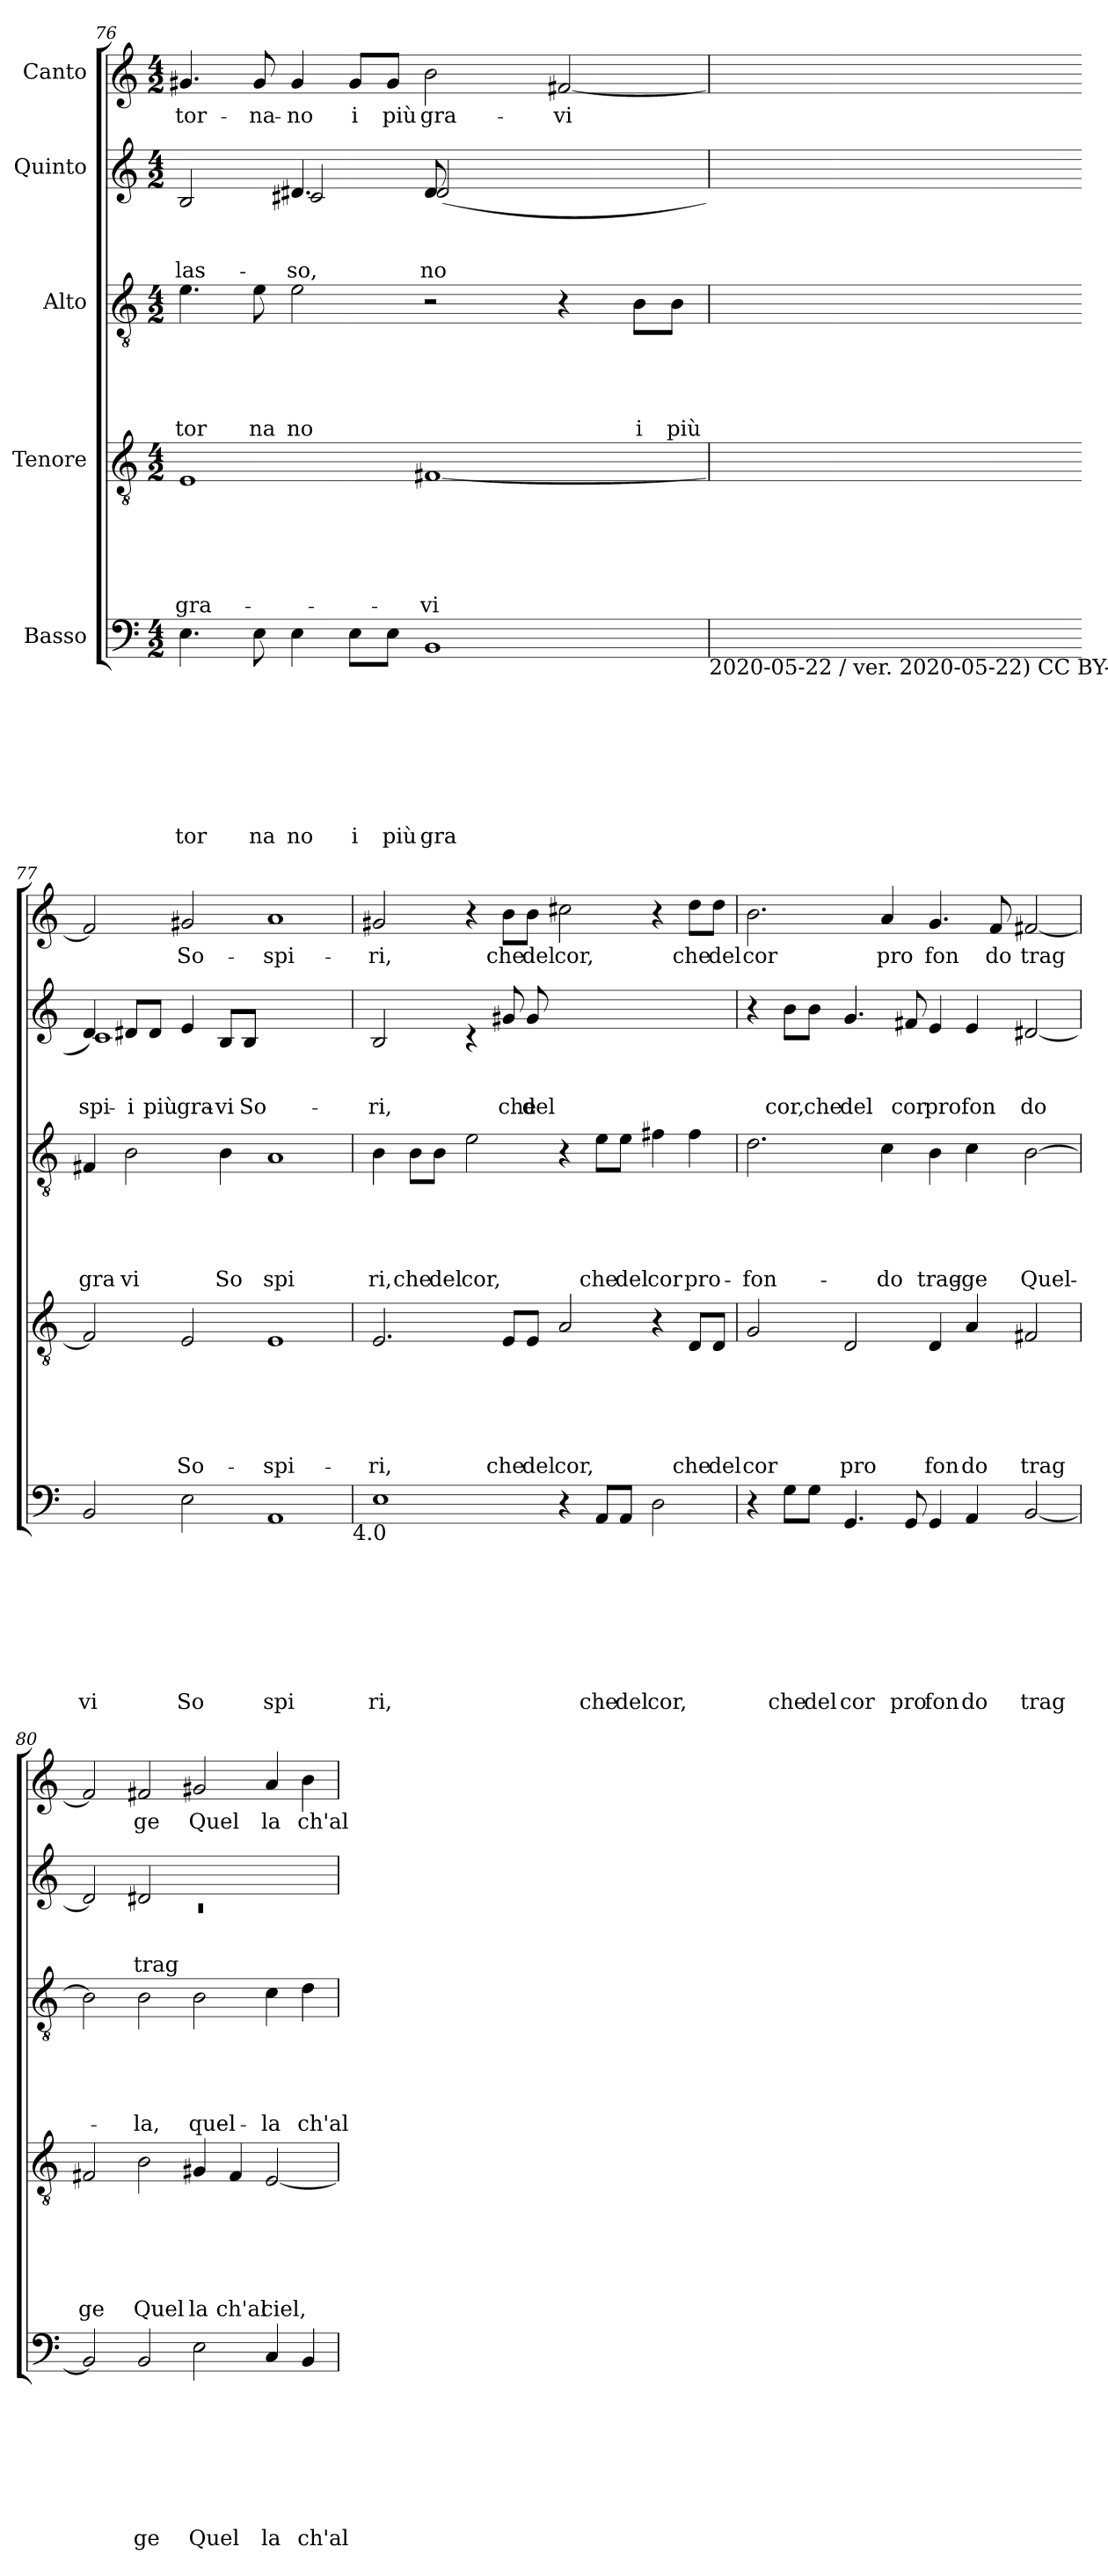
**kern	**text	**text	**text	**text	**text	**text	**text	**text	**kern	**text	**text	**text	**text	**text	**text	**kern	**text	**text	**text	**text	**text	**kern	**text	**text	**text	**kern	**text
*part5	*part5	*part5	*part5	*part5	*part5	*part5	*part5	*part5	*part4	*part4	*part4	*part4	*part4	*part4	*part4	*part3	*part3	*part3	*part3	*part3	*part3	*part2	*part2	*part2	*part2	*part1	*part1
*staff5	*staff5	*staff5	*staff5	*staff5	*staff5	*staff5	*staff5	*staff5	*staff4	*staff4	*staff4	*staff4	*staff4	*staff4	*staff4	*staff3	*staff3	*staff3	*staff3	*staff3	*staff3	*staff2	*staff2	*staff2	*staff2	*staff1	*staff1
*I"Basso	*	*	*	*	*	*	*	*	*I"Tenore	*	*	*	*	*	*	*I"Alto	*	*	*	*	*	*I"Quinto	*	*	*	*I"Canto	*
*clefF4	*	*	*	*	*	*	*	*	*clefGv2	*	*	*	*	*	*	*clefGv2	*	*	*	*	*	*clefG2	*	*	*	*clefG2	*
*k[]	*	*	*	*	*	*	*	*	*k[]	*	*	*	*	*	*	*k[]	*	*	*	*	*	*k[]	*	*	*	*k[]	*
*C:	*	*	*	*	*	*	*	*	*C:	*	*	*	*	*	*	*C:	*	*	*	*	*	*C:	*	*	*	*C:	*
*M4/2	*	*	*	*	*	*	*	*	*M4/2	*	*	*	*	*	*	*M4/2	*	*	*	*	*	*M4/2	*	*	*	*M4/2	*
=76	=76	=76	=76	=76	=76	=76	=76	=76	=76	=76	=76	=76	=76	=76	=76	=76	=76	=76	=76	=76	=76	=76	=76	=76	=76	=76	=76
!	!	!	!	!	!	!	!	!LO:LY:b	!	!	!	!	!	!	!LO:LY:b	!	!	!	!	!	!LO:LY:b	!	!	!	!LO:LY:b	!	!LO:LY:b
*	*	*	*	*	*	*	*	*	*	*	*	*	*	*	*	*	*	*	*	*	*	*^	*	*	*	*	*
*	*	*	*	*	*	*	*	*	*	*	*	*	*	*	*	*	*	*	*	*	*	*	*^	*	*	*	*	*
*	*	*	*	*	*	*	*	*	*	*	*	*	*	*	*	*	*	*	*	*	*	*	*	*^	*	*	*	*	*
4.E\	.	.	.	.	.	.	.	tor	1E	.	.	.	.	.	gra-	4.e\	.	.	.	.	tor	2B/	2ryy	1ryy	1ryy	.	.	las-	4.g#X/	tor-
!	!	!	!	!	!	!	!	!LO:LY:b	!	!	!	!	!	!	!	!	!	!	!	!	!LO:LY:b	!	!	!	!	!	!	!	!	!LO:LY:b
8E\	.	.	.	.	.	.	.	na	.	.	.	.	.	.	.	8e\	.	.	.	.	na	.	.	.	.	.	.	.	8g#/	-na-
!	!	!	!	!	!	!	!	!LO:LY:b	!	!	!	!	!	!	!	!	!	!	!	!	!LO:LY:b	!	!	!	!	!	!	!LO:LY:b	!	!
!	!	!	!	!	!	!	!	!	!	!	!	!	!	!	!	!	!	!	!	!	!	!	!	!	!	!	!	!LO:LY:b	!	!LO:LY:b
4E\	.	.	.	.	.	.	.	no	.	.	.	.	.	.	.	2e\	.	.	.	.	no	4.d#X/	2c#X/	.	.	.	.	-so,	4g#/	-no
!	!	!	!	!	!	!	!	!LO:LY:b	!	!	!	!	!	!	!	!	!	!	!	!	!	!	!	!	!	!	!	!	!	!LO:LY:b
8E\L	.	.	.	.	.	.	.	i	.	.	.	.	.	.	.	.	.	.	.	.	.	.	.	.	.	.	.	.	8g#/L	i
!	!	!	!	!	!	!	!	!LO:LY:b	!	!	!	!	!	!	!	!	!	!	!	!	!	!	!	!	!	!	!	!	!	!LO:LY:b
8E\J	.	.	.	.	.	.	.	più	.	.	.	.	.	.	.	.	.	.	.	.	.	2ryy	.	.	.	.	.	.	8g#/J	più
!	!	!	!	!	!	!	!	!LO:LY:b	!	!	!	!	!	!	!LO:LY:b	!	!	!	!	!	!	!	!	!	!	!	!	!LO:LY:b	!	!
!	!	!	!	!	!	!	!	!	!	!	!	!	!	!	!	!	!	!	!	!	!	!	!	!	!	!	!	!LO:LY:b	!	!LO:LY:b
1BB	.	.	.	.	.	.	.	gra	[<1F#X	.	.	.	.	.	-vi	2r	.	.	.	.	.	.	2ryy	8d#/	(<2d#/	.	.	-no	2b\	gra-
.	.	.	.	.	.	.	.	.	.	.	.	.	.	.	.	.	.	.	.	.	.	.	.	2ryy	.	.	.	.	.	.
.	.	.	.	.	.	.	.	.	.	.	.	.	.	.	.	.	.	.	.	.	.	2ryy	.	.	.	.	.	.	.	.
!	!	!	!	!	!	!	!	!	!	!	!	!	!	!	!	!	!	!	!	!	!	!	!	!	!	!	!	!	!	!LO:LY:b
.	.	.	.	.	.	.	.	.	.	.	.	.	.	.	.	4r	.	.	.	.	.	.	2ryy	.	2ryy	.	.	.	[<2f#X/	-vi
.	.	.	.	.	.	.	.	.	.	.	.	.	.	.	.	.	.	.	.	.	.	.	.	4.ryy	.	.	.	.	.	.
!	!	!	!	!	!	!	!	!	!	!	!	!	!	!	!	!	!	!	!	!	!LO:LY:b	!	!	!	!	!	!	!	!	!
.	.	.	.	.	.	.	.	.	.	.	.	.	.	.	.	8B\L	.	.	.	.	i	.	.	.	.	.	.	.	.	.
!	!	!	!	!	!	!	!	!	!	!	!	!	!	!	!	!	!	!	!	!	!LO:LY:b	!	!	!	!	!	!	!	!	!
.	.	.	.	.	.	.	.	.	.	.	.	.	.	.	.	8B\J	.	.	.	.	più	8ryy	.	.	.	.	.	.	.	.
*	*	*	*	*	*	*	*	*	*	*	*	*	*	*	*	*	*	*	*	*	*	*v	*v	*v	*v	*	*	*	*	*
!LO:TX:b:t=2020-05-22 / ver. 2020-05-22) CC BY-NC	!	!	!	!	!	!	!	!	!	!	!	!	!	!	!	!	!	!	!	!	!	!	!	!	!	!	!
=77	=77	=77	=77	=77	=77	=77	=77	=77	=77	=77	=77	=77	=77	=77	=77	=77	=77	=77	=77	=77	=77	=77	=77	=77	=77	=77	=77
!	!	!	!	!	!	!	!	!LO:LY:b	!	!	!	!	!	!	!	!	!	!	!	!	!LO:LY:b	!	!	!	!LO:LY:b	!	!
*	*	*	*	*	*	*	*	*	*	*	*	*	*	*	*	*	*	*	*	*	*	*^	*	*	*	*	*
2BB/	.	.	.	.	.	.	.	vi	2F#/]	.	.	.	.	.	.	4F#X/	.	.	.	.	gra	4d/)	1c	.	.	-spi-	2f#/]	.
!	!	!	!	!	!	!	!	!	!	!	!	!	!	!	!	!	!	!	!	!	!LO:LY:b	!	!	!	!	!LO:LY:b	!	!
.	.	.	.	.	.	.	.	.	.	.	.	.	.	.	.	2B\	.	.	.	.	vi	8d#X/L	.	.	.	i	.	.
!	!	!	!	!	!	!	!	!	!	!	!	!	!	!	!	!	!	!	!	!	!	!	!	!	!	!LO:LY:b	!	!
.	.	.	.	.	.	.	.	.	.	.	.	.	.	.	.	.	.	.	.	.	.	8d#/J	.	.	.	più	.	.
!	!	!	!	!	!	!	!	!LO:LY:b	!	!	!	!	!	!	!LO:LY:b	!	!	!	!	!	!	!	!	!	!	!LO:LY:b	!	!LO:LY:b
2E\	.	.	.	.	.	.	.	So	2E/	.	.	.	.	.	So-	.	.	.	.	.	.	4e/	.	.	.	gra-	2g#X/	So-
!	!	!	!	!	!	!	!	!	!	!	!	!	!	!	!	!	!	!	!	!	!LO:LY:b	!	!	!	!	!LO:LY:b	!	!
.	.	.	.	.	.	.	.	.	.	.	.	.	.	.	.	4B\	.	.	.	.	So	8B/L	.	.	.	-vi	.	.
!	!	!	!	!	!	!	!	!	!	!	!	!	!	!	!	!	!	!	!	!	!	!	!	!	!	!LO:LY:b	!	!
.	.	.	.	.	.	.	.	.	.	.	.	.	.	.	.	.	.	.	.	.	.	8B/J	.	.	.	So-	.	.
!	!	!	!	!	!	!	!	!LO:LY:b	!	!	!	!	!	!	!LO:LY:b	!	!	!	!	!	!LO:LY:b	!	!	!	!	!	!	!LO:LY:b
1AA	.	.	.	.	.	.	.	spi	1E	.	.	.	.	.	-spi-	1A	.	.	.	.	spi	1ryy	1ryy	.	.	.	1a	-spi-
!LO:TX:b:t=4.0	!	!	!	!	!	!	!	!	!	!	!	!	!	!	!	!	!	!	!	!	!	!	!	!	!	!	!	!
!!LO:PB:g=z
=78	=78	=78	=78	=78	=78	=78	=78	=78	=78	=78	=78	=78	=78	=78	=78	=78	=78	=78	=78	=78	=78	=78	=78	=78	=78	=78	=78	=78
!	!	!	!	!	!	!	!	!LO:LY:b	!	!	!	!	!	!	!LO:LY:b	!	!	!	!	!	!LO:LY:b	!	!	!	!	!LO:LY:b	!	!LO:LY:b
*	*	*	*	*	*	*	*	*	*	*	*	*	*	*	*	*	*	*	*	*	*	*^	*^	*	*	*	*	*
1E	.	.	.	.	.	.	.	ri,	2.E/	.	.	.	.	.	-ri,	4B\	.	.	.	.	ri,	2B/	2ryy	2.ryy	2..ryy	.	.	-ri,	2g#X/	-ri,
!	!	!	!	!	!	!	!	!	!	!	!	!	!	!	!	!	!	!	!	!	!LO:LY:b	!	!	!	!	!	!	!	!	!
.	.	.	.	.	.	.	.	.	.	.	.	.	.	.	.	8B\L	.	.	.	.	che	.	.	.	.	.	.	.	.	.
!	!	!	!	!	!	!	!	!	!	!	!	!	!	!	!	!	!	!	!	!	!LO:LY:b	!	!	!	!	!	!	!	!	!
.	.	.	.	.	.	.	.	.	.	.	.	.	.	.	.	8B\J	.	.	.	.	del	.	.	.	.	.	.	.	.	.
!	!	!	!	!	!	!	!	!	!	!	!	!	!	!	!	!	!	!	!	!	!LO:LY:b	!	!	!	!	!	!	!	!	!
.	.	.	.	.	.	.	.	.	.	.	.	.	.	.	.	2e\	.	.	.	.	cor,	1ryy	4rc	.	.	.	.	.	4r	.
!	!	!	!	!	!	!	!	!	!	!	!	!	!	!	!LO:LY:b	!	!	!	!	!	!	!	!	!	!	!	!	!LO:LY:b	!	!LO:LY:b
.	.	.	.	.	.	.	.	.	8E/L	.	.	.	.	.	che	.	.	.	.	.	.	.	1ryy	8g#X/	.	.	.	che	8b\L	che
!	!	!	!	!	!	!	!	!	!	!	!	!	!	!	!LO:LY:b	!	!	!	!	!	!	!	!	!	!	!	!	!LO:LY:b	!	!LO:LY:b
.	.	.	.	.	.	.	.	.	8E/J	.	.	.	.	.	del	.	.	.	.	.	.	.	.	1ryy	8g#/	.	.	del	8b\J	del
!	!	!	!	!	!	!	!	!	!	!	!	!	!	!	!LO:LY:b	!	!	!	!	!	!	!	!	!	!	!	!	!	!	!LO:LY:b
4r	.	.	.	.	.	.	.	.	2A/	.	.	.	.	.	cor,	4r	.	.	.	.	.	.	.	.	1ryy	.	.	.	2cc#X\	cor,
!	!	!	!	!	!	!	!	!LO:LY:b	!	!	!	!	!	!	!	!	!	!	!	!	!LO:LY:b	!	!	!	!	!	!	!	!	!
8AA/L	.	.	.	.	.	.	.	che	.	.	.	.	.	.	.	8e\L	.	.	.	.	che	.	.	.	.	.	.	.	.	.
!	!	!	!	!	!	!	!	!LO:LY:b	!	!	!	!	!	!	!	!	!	!	!	!	!LO:LY:b	!	!	!	!	!	!	!	!	!
8AA/J	.	.	.	.	.	.	.	del	.	.	.	.	.	.	.	8e\J	.	.	.	.	del	.	.	.	.	.	.	.	.	.
!	!	!	!	!	!	!	!	!LO:LY:b	!	!	!	!	!	!	!	!	!	!	!	!	!LO:LY:b	!	!	!	!	!	!	!	!	!
2D\	.	.	.	.	.	.	.	cor,	4r	.	.	.	.	.	.	4f#X\	.	.	.	.	cor	2ryy	.	.	.	.	.	.	4r	.
!	!	!	!	!	!	!	!	!	!	!	!	!	!	!	!LO:LY:b	!	!	!	!	!	!LO:LY:b	!	!	!	!	!	!	!	!	!LO:LY:b
.	.	.	.	.	.	.	.	.	8D/L	.	.	.	.	.	che	4f#\	.	.	.	.	pro-	.	4ryy	.	.	.	.	.	8dd\L	che
!	!	!	!	!	!	!	!	!	!	!	!	!	!	!	!LO:LY:b	!	!	!	!	!	!	!	!	!	!	!	!	!	!	!LO:LY:b
.	.	.	.	.	.	.	.	.	8D/J	.	.	.	.	.	del	.	.	.	.	.	.	.	.	8ryy	.	.	.	.	8dd\J	del
*	*	*	*	*	*	*	*	*	*	*	*	*	*	*	*	*	*	*	*	*	*	*	*	*v	*v	*	*	*	*	*
=79	=79	=79	=79	=79	=79	=79	=79	=79	=79	=79	=79	=79	=79	=79	=79	=79	=79	=79	=79	=79	=79	=79	=79	=79	=79	=79	=79	=79	=79
!	!	!	!	!	!	!	!	!	!	!	!	!	!	!	!LO:LY:b	!	!	!	!	!	!LO:LY:b	!	!	!	!	!	!	!	!LO:LY:b
*	*	*	*	*	*	*	*	*	*	*	*	*	*	*	*	*	*	*	*	*	*	*v	*v	*v	*	*	*	*	*
4r	.	.	.	.	.	.	.	.	2G/	.	.	.	.	.	cor	2.d\	.	.	.	.	-fon-	4r	.	.	.	2.b\	cor
!	!	!	!	!	!	!	!	!LO:LY:b	!	!	!	!	!	!	!	!	!	!	!	!	!	!	!	!	!LO:LY:b	!	!
8G\L	.	.	.	.	.	.	.	che	.	.	.	.	.	.	.	.	.	.	.	.	.	8b\L	.	.	cor,	.	.
!	!	!	!	!	!	!	!	!LO:LY:b	!	!	!	!	!	!	!	!	!	!	!	!	!	!	!	!	!LO:LY:b	!	!
8G\J	.	.	.	.	.	.	.	del	.	.	.	.	.	.	.	.	.	.	.	.	.	8b\J	.	.	che	.	.
!	!	!	!	!	!	!	!	!LO:LY:b	!	!	!	!	!	!	!LO:LY:b	!	!	!	!	!	!	!	!	!	!LO:LY:b	!	!
4.GG/	.	.	.	.	.	.	.	cor	2D/	.	.	.	.	.	pro	.	.	.	.	.	.	4.g/	.	.	del	.	.
!	!	!	!	!	!	!	!	!	!	!	!	!	!	!	!	!	!	!	!	!	!LO:LY:b	!	!	!	!	!	!LO:LY:b
.	.	.	.	.	.	.	.	.	.	.	.	.	.	.	.	4c\	.	.	.	.	-do	.	.	.	.	4a/	pro
!	!	!	!	!	!	!	!	!LO:LY:b	!	!	!	!	!	!	!	!	!	!	!	!	!	!	!	!	!LO:LY:b	!	!
8GG/	.	.	.	.	.	.	.	pro	.	.	.	.	.	.	.	.	.	.	.	.	.	8f#X/	.	.	cor	.	.
!	!	!	!	!	!	!	!	!LO:LY:b	!	!	!	!	!	!	!LO:LY:b	!	!	!	!	!	!LO:LY:b	!	!	!	!LO:LY:b	!	!LO:LY:b
4GG/	.	.	.	.	.	.	.	fon	4D/	.	.	.	.	.	fon	4B\	.	.	.	.	trag-	4e/	.	.	pro	4.g/	fon
!	!	!	!	!	!	!	!	!LO:LY:b	!	!	!	!	!	!	!LO:LY:b	!	!	!	!	!	!LO:LY:b	!	!	!	!LO:LY:b	!	!
4AA/	.	.	.	.	.	.	.	do	4A/	.	.	.	.	.	do	4c\	.	.	.	.	-ge	4e/	.	.	fon	.	.
!	!	!	!	!	!	!	!	!	!	!	!	!	!	!	!	!	!	!	!	!	!	!	!	!	!	!	!LO:LY:b
.	.	.	.	.	.	.	.	.	.	.	.	.	.	.	.	.	.	.	.	.	.	.	.	.	.	8f/	do
!	!	!	!	!	!	!	!	!LO:LY:b	!	!	!	!	!	!	!LO:LY:b	!	!	!	!	!	!LO:LY:b	!	!	!	!LO:LY:b	!	!LO:LY:b
[<2BB/	.	.	.	.	.	.	.	trag	2F#X/	.	.	.	.	.	trag	[>2B\	.	.	.	.	Quel-	[<2d#X/	.	.	do	[<2f#X/	trag
=80	=80	=80	=80	=80	=80	=80	=80	=80	=80	=80	=80	=80	=80	=80	=80	=80	=80	=80	=80	=80	=80	=80	=80	=80	=80	=80	=80
*	*	*	*	*	*	*	*	*	*	*	*	*	*	*	*	*	*	*	*	*	*	*^	*	*	*	*	*
!	!	!	!	!	!	!	!	!	!	!	!	!	!	!	!LO:LY:b	!	!	!	!	!	!	!	!LO:N:vis=1	!	!	!	!	!
2BB/]	.	.	.	.	.	.	.	.	2F#X/	.	.	.	.	.	ge	2B\]	.	.	.	.	.	2d#/]	0rc	.	.	.	2f#/]	.
!	!	!	!	!	!	!	!	!LO:LY:b	!	!	!	!	!	!	!LO:LY:b	!	!	!	!	!	!LO:LY:b	!	!	!	!	!LO:LY:b	!	!LO:LY:b
2BB/	.	.	.	.	.	.	.	ge	2B\	.	.	.	.	.	Quel	2B\	.	.	.	.	-la,	2d#X/	.	.	.	trag	2f#X/	ge
!	!	!	!	!	!	!	!	!LO:LY:b	!	!	!	!	!	!	!LO:LY:b	!	!	!	!	!	!LO:LY:b	!	!	!	!	!	!	!LO:LY:b
2E\	.	.	.	.	.	.	.	Quel	4G#X/	.	.	.	.	.	la	2B\	.	.	.	.	quel-	1ryy	.	.	.	.	2g#X/	Quel
!	!	!	!	!	!	!	!	!	!	!	!	!	!	!	!LO:LY:b	!	!	!	!	!	!	!	!	!	!	!	!	!
.	.	.	.	.	.	.	.	.	4F#/	.	.	.	.	.	ch'al	.	.	.	.	.	.	.	.	.	.	.	.	.
!	!	!	!	!	!	!	!	!LO:LY:b	!	!	!	!	!	!	!LO:LY:b	!	!	!	!	!	!LO:LY:b	!	!	!	!	!	!	!LO:LY:b
4C/	.	.	.	.	.	.	.	la	[<2E/	.	.	.	.	.	ciel,	4c\	.	.	.	.	-la	.	.	.	.	.	4a/	la
!	!	!	!	!	!	!	!	!LO:LY:b	!	!	!	!	!	!	!	!	!	!	!	!	!LO:LY:b	!	!	!	!	!	!	!LO:LY:b
4BB/	.	.	.	.	.	.	.	ch'al	.	.	.	.	.	.	.	4d\	.	.	.	.	ch'al	.	.	.	.	.	4b\	ch'al
*	*	*	*	*	*	*	*	*	*	*	*	*	*	*	*	*	*	*	*	*	*	*v	*v	*	*	*	*	*
=	=	=	=	=	=	=	=	=	=	=	=	=	=	=	=	=	=	=	=	=	=	=	=	=	=	=	=
*-	*-	*-	*-	*-	*-	*-	*-	*-	*-	*-	*-	*-	*-	*-	*-	*-	*-	*-	*-	*-	*-	*-	*-	*-	*-	*-	*-
